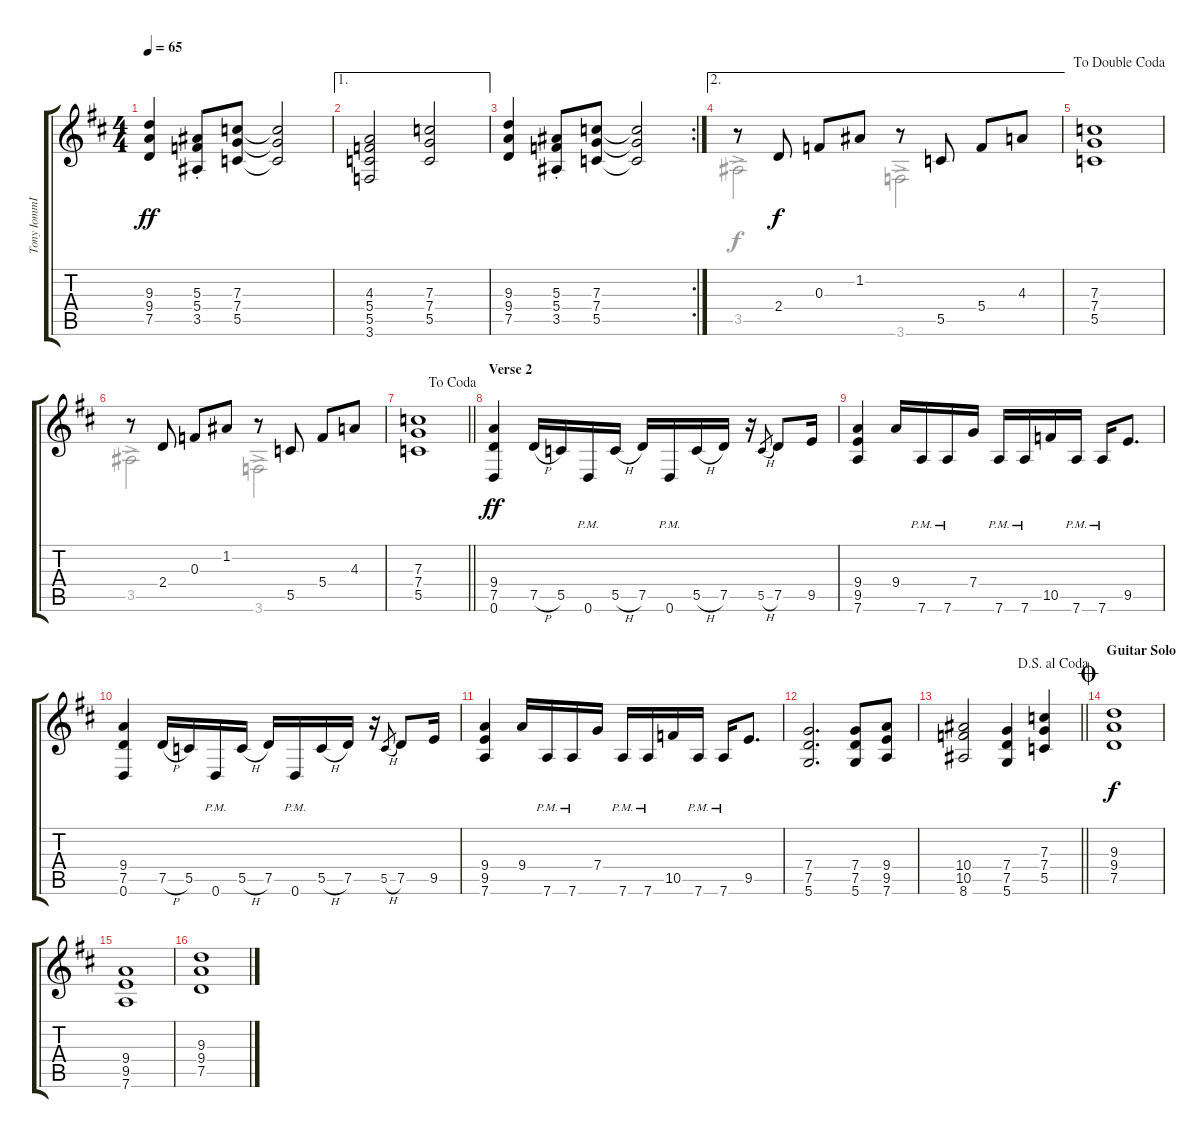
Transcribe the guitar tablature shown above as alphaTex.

\track ("Tony IommI Rhythm" "Tony IommI") {instrument distortionguitar}
\staff {score tabs}
\tuning (D4 A3 F3 C3 G2 D2) {hide}
\voice
\ts (4 4)
\tempo 65
\clef g2
\ks d
(9.3 9.4 7.5).4{dy ff} (5.3{st} 5.4{st} 3.5{st}).8 (7.3 7.4 5.5).8 (7.3{t} 7.4{t} 5.5{t}).2 |
\ae 1
(4.3 5.4 5.5 3.6).2 (7.3 7.4 5.5).2 |
\rc 2
(9.3 9.4 7.5).4 (5.3{st} 5.4{st} 3.5{st}).8 (7.3 7.4 5.5).8 (7.3{t} 7.4{t} 5.5{t}).2 |
\ae 2
r.8 2.4.8{dy f} 0.3.8 1.2.8 r.8 5.5.8 5.4.8 4.3.8 |
\jump dadoublecoda
(7.3 7.4 5.5).1 |
r.8 2.4.8 0.3.8 1.2.8 r.8 5.5.8 5.4.8 4.3.8 |
\jump dacoda
\barLineRight lightlight
(7.3 7.4 5.5).1 |
\section ("" "Verse 2")
(9.4 7.5 0.6).4{dy ff} 7.5{h}.16 5.5.16 0.6{pm}.16 5.5{h}.16 7.5.16 0.6{pm}.16 5.5{h}.16 7.5.16 r.16 5.5{h}.8{gr} 7.5.8 9.5.16 |
(9.4 9.5 7.6).4 9.4.16 7.6{pm}.16 7.6{pm}.16 7.4.16 7.6{pm}.16 7.6{pm}.16 10.5.16 7.6{pm}.16 7.6{pm}.16 9.5.8{d} |
(9.4 7.5 0.6).4 7.5{h}.16 5.5.16 0.6{pm}.16 5.5{h}.16 7.5.16 0.6{pm}.16 5.5{h}.16 7.5.16 r.16 5.5{h}.8{gr} 7.5.8 9.5.16 |
(9.4 9.5 7.6).4 9.4.16 7.6{pm}.16 7.6{pm}.16 7.4.16 7.6{pm}.16 7.6{pm}.16 10.5.16 7.6{pm}.16 7.6{pm}.16 9.5.8{d} |
(7.4 7.5 5.6).2{d} (7.4 7.5 5.6).8 (9.4 9.5 7.6).8 |
\jump dalsegnoalcoda
\barLineRight lightlight
(10.4 10.5 8.6).2 (7.4 7.5 5.6).4 (7.3 7.4 5.5).4 |
\section ("" "Guitar Solo")
\jump coda
(9.3 9.4 7.5).1{dy f} |
(9.4 9.5 7.6).1 |
(9.3 9.4 7.5).1
\voice
\clef g2
\ottava regular
\simile none
\ks d
|
|
|
3.5{ac}.2 3.6{ac}.2 |
|
3.5{ac}.2 3.6{ac}.2 |
\barLineRight lightlight
|
|
|
|
|
|
\barLineRight lightlight
|
|
|
